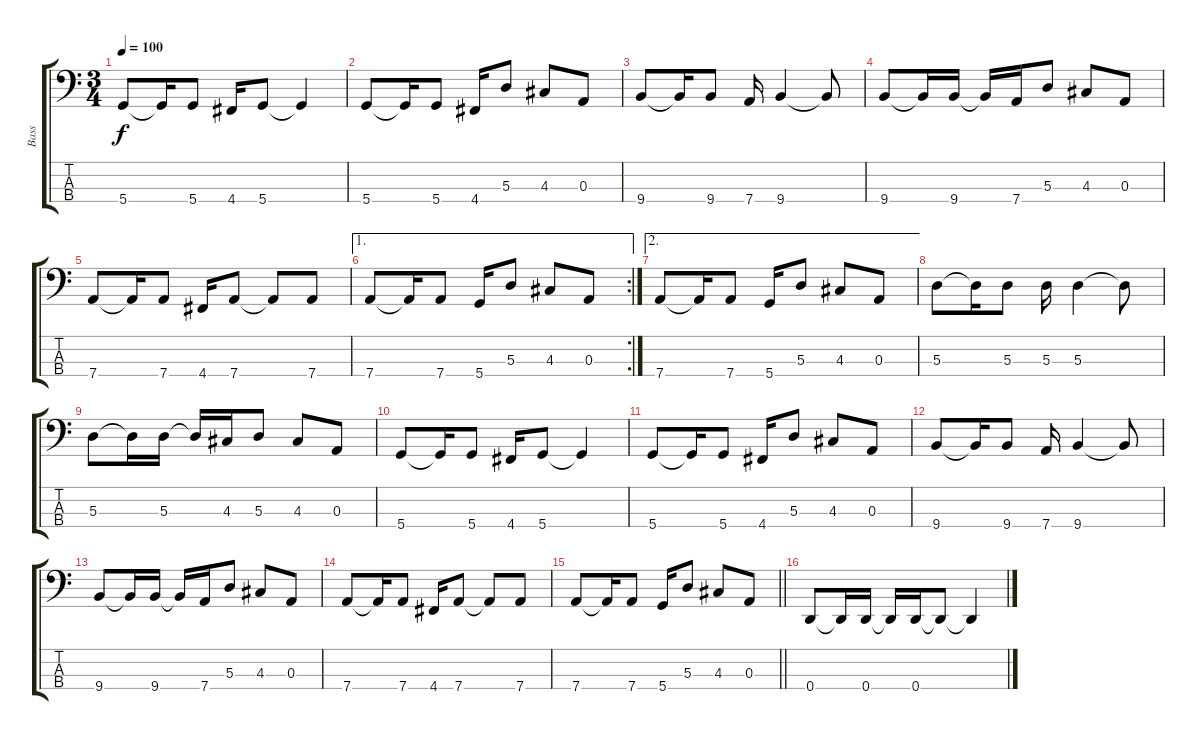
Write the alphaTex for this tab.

\track ("Bass" "Bass") {instrument electricbassfinger}
\staff {score tabs}
\tuning (G2 D2 A1 D1) {hide}
\ts (3 4)
\tempo 100
\clef f4
\ks c
5.4.8{dy f} 5.4{t}.16 5.4.8 4.4.16 5.4.8 5.4{t}.4 |
5.4.8 5.4{t}.16 5.4.8 4.4.16 5.3.8 4.3.8 0.3.8 |
9.4.8 9.4{t}.16 9.4.8 7.4.16 9.4.4 9.4{t}.8 |
9.4.8 9.4{t}.16 9.4.16 9.4{t}.16 7.4.16 5.3.8 4.3.8 0.3.8 |
7.4.8 7.4{t}.16 7.4.8 4.4.16 7.4.8 7.4{t}.8 7.4.8 |
\ae 1
\rc 2
7.4.8 7.4{t}.16 7.4.8 5.4.16 5.3.8 4.3.8 0.3.8 |
\ae 2
7.4.8 7.4{t}.16 7.4.8 5.4.16 5.3.8 4.3.8 0.3.8 |
5.3.8 5.3{t}.16 5.3.8 5.3.16 5.3.4 5.3{t}.8 |
5.3.8 5.3{t}.16 5.3.16 5.3{t}.16 4.3.16 5.3.8 4.3.8 0.3.8 |
5.4.8 5.4{t}.16 5.4.8 4.4.16 5.4.8 5.4{t}.4 |
5.4.8 5.4{t}.16 5.4.8 4.4.16 5.3.8 4.3.8 0.3.8 |
9.4.8 9.4{t}.16 9.4.8 7.4.16 9.4.4 9.4{t}.8 |
9.4.8 9.4{t}.16 9.4.16 9.4{t}.16 7.4.16 5.3.8 4.3.8 0.3.8 |
7.4.8 7.4{t}.16 7.4.8 4.4.16 7.4.8 7.4{t}.8 7.4.8 |
\barLineRight lightlight
7.4.8 7.4{t}.16 7.4.8 5.4.16 5.3.8 4.3.8 0.3.8 |
0.4.8 0.4{t}.16 0.4.16 0.4{t}.16 0.4.16 0.4{t}.8 0.4{t}.4
